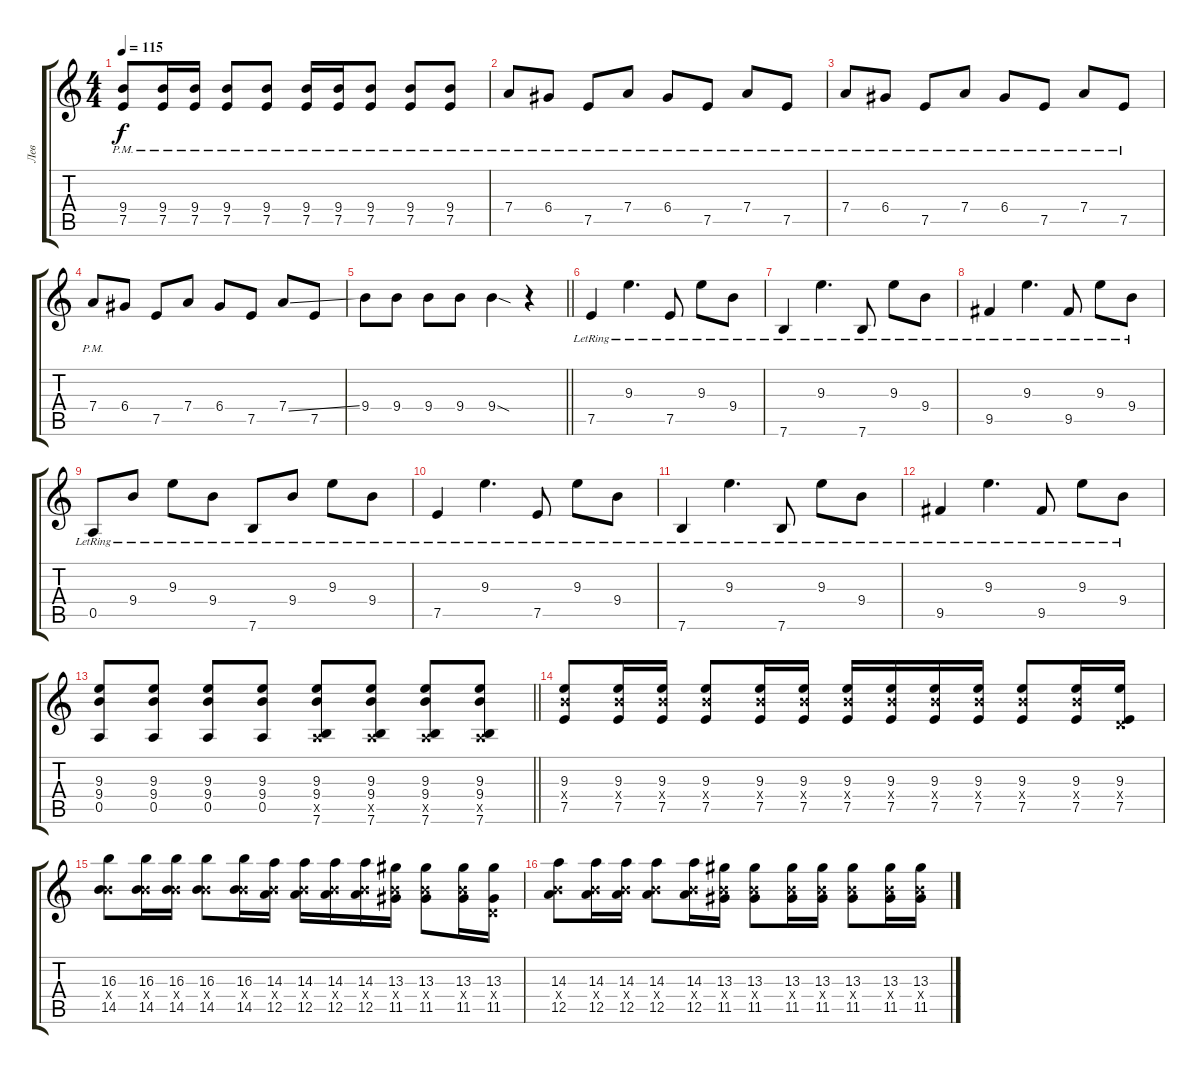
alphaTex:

\track ("Лев" "Лев") {instrument overdrivenguitar}
\staff {score tabs}
\tuning (E4 B3 G3 D3 A2 E2) {hide}
\ts (4 4)
\tempo 115
\clef g2
\ks c
(9.4{pm} 7.5{pm}).8{dy f} (9.4{pm} 7.5{pm}).16 (9.4{pm} 7.5{pm}).16 (9.4{pm} 7.5{pm}).8 (9.4{pm} 7.5{pm}).8 (9.4{pm} 7.5{pm}).16 (9.4{pm} 7.5{pm}).16 (9.4{pm} 7.5{pm}).8 (9.4{pm} 7.5{pm}).8 (9.4{pm} 7.5{pm}).8 |
7.4{pm}.8 6.4{pm}.8 7.5{pm}.8 7.4{pm}.8 6.4{pm}.8 7.5{pm}.8 7.4{pm}.8 7.5{pm}.8 |
7.4{pm}.8 6.4{pm}.8 7.5{pm}.8 7.4{pm}.8 6.4{pm}.8 7.5{pm}.8 7.4{pm}.8 7.5{pm}.8 |
7.4{pm}.8 6.4.8 7.5.8 7.4.8 6.4.8 7.5.8 7.4{ss}.8 7.5.8 |
\barLineRight lightlight
9.4.8 9.4.8 9.4.8 9.4.8 9.4{sod}.4 r.4 |
7.5{lr}.4{instrument electricguitarclean} 9.3{lr}.4{d} 7.5{lr}.8 9.3{lr}.8 9.4{lr}.8 |
7.6{lr}.4 9.3{lr}.4{d} 7.6{lr}.8 9.3{lr}.8 9.4{lr}.8 |
9.5{lr}.4 9.3{lr}.4{d} 9.5{lr}.8 9.3{lr}.8 9.4{lr}.8 |
0.5{lr}.8 9.4{lr}.8 9.3{lr}.8 9.4{lr}.8 7.6{lr}.8 9.4{lr}.8 9.3{lr}.8 9.4{lr}.8 |
7.5{lr}.4 9.3{lr}.4{d} 7.5{lr}.8 9.3{lr}.8 9.4{lr}.8 |
7.6{lr}.4 9.3{lr}.4{d} 7.6{lr}.8 9.3{lr}.8 9.4{lr}.8 |
9.5{lr}.4 9.3{lr}.4{d} 9.5{lr}.8 9.3{lr}.8 9.4{lr}.8 |
\barLineRight lightlight
(9.3 9.4 0.5).8 (9.3 9.4 0.5).8 (9.3 9.4 0.5).8 (9.3 9.4 0.5).8 (9.3 9.4 0.5{x} 7.6).8 (9.3 9.4 0.5{x} 7.6).8 (9.3 9.4 0.5{x} 7.6).8 (9.3 9.4 0.5{x} 7.6).8 |
(9.3 9.4{x} 7.5).8{instrument overdrivenguitar} (9.3 9.4{x} 7.5).16 (9.3 9.4{x} 7.5).16 (9.3 9.4{x} 7.5).8 (9.3 9.4{x} 7.5).16 (9.3 9.4{x} 7.5).16 (9.3 9.4{x} 7.5).16 (9.3 9.4{x} 7.5).16 (9.3 9.4{x} 7.5).16 (9.3 9.4{x} 7.5).16 (9.3 9.4{x} 7.5).8 (9.3 9.4{x} 7.5).16 (9.3 0.4{x} 7.5).16 |
(16.3 9.4{x} 14.5).8 (16.3 9.4{x} 14.5).16 (16.3 9.4{x} 14.5).16 (16.3 9.4{x} 14.5).8 (16.3 9.4{x} 14.5).16 (14.3 9.4{x} 12.5).16 (14.3 9.4{x} 12.5).16 (14.3 9.4{x} 12.5).16 (14.3 9.4{x} 12.5).16 (13.3 9.4{x} 11.5).16 (13.3 9.4{x} 11.5).8 (13.3 9.4{x} 11.5).16 (13.3 0.4{x} 11.5).16 |
(14.3 9.4{x} 12.5).8 (14.3 9.4{x} 12.5).16 (14.3 9.4{x} 12.5).16 (14.3 9.4{x} 12.5).8 (14.3 9.4{x} 12.5).16 (13.3 9.4{x} 11.5).16 (13.3 9.4{x} 11.5).8 (13.3 9.4{x} 11.5).16 (13.3 9.4{x} 11.5).16 (13.3 9.4{x} 11.5).8 (13.3 9.4{x} 11.5).16 (13.3 9.4{x} 11.5).16
